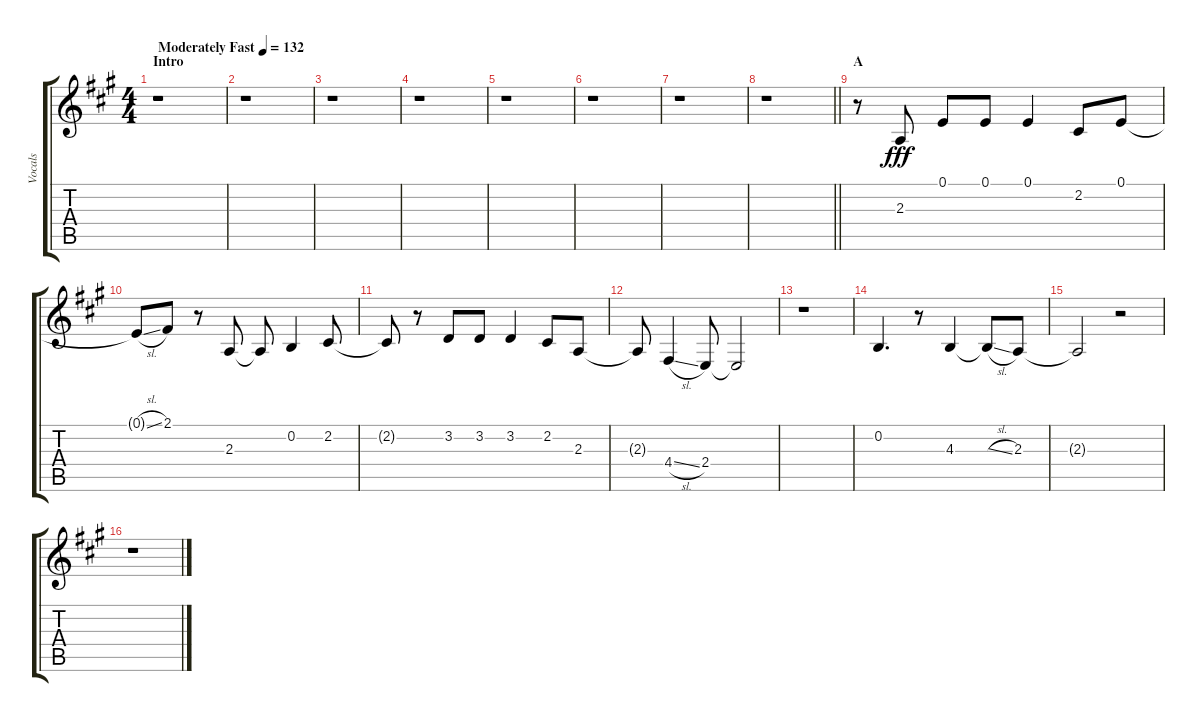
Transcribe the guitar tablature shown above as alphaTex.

\track ("Vocals" "Vocals") {instrument voiceoohs}
\staff {score tabs}
\tuning (E4 B3 G3 D3 A2 E2) {hide}
\ts (4 4)
\section ("" "Intro")
\tempo (132 "Moderately Fast")
\clef g2
\ks a
r.1{dy fff instrument voiceoohs} |
r.1 |
r.1 |
r.1 |
r.1 |
r.1 |
r.1 |
\barLineRight lightlight
r.1 |
\section ("" "A")
r.8 2.3.8 0.1.8 0.1.8 0.1.4 2.2.8 0.1.8 |
0.1{sl t}.8 2.1.8 r.8 2.3.8 2.3{t}.8 0.2.4 2.2.8 |
2.2{t}.8 r.8 3.2.8 3.2.8 3.2.4 2.2.8 2.3.8 |
2.3{t}.8 4.4{sl}.4 2.4.8 2.4{t}.2 |
r.1 |
0.2.4{d} r.8 4.3.4 4.3{sl t}.8 2.3.8 |
2.3{t}.2 r.2 |
r.1
